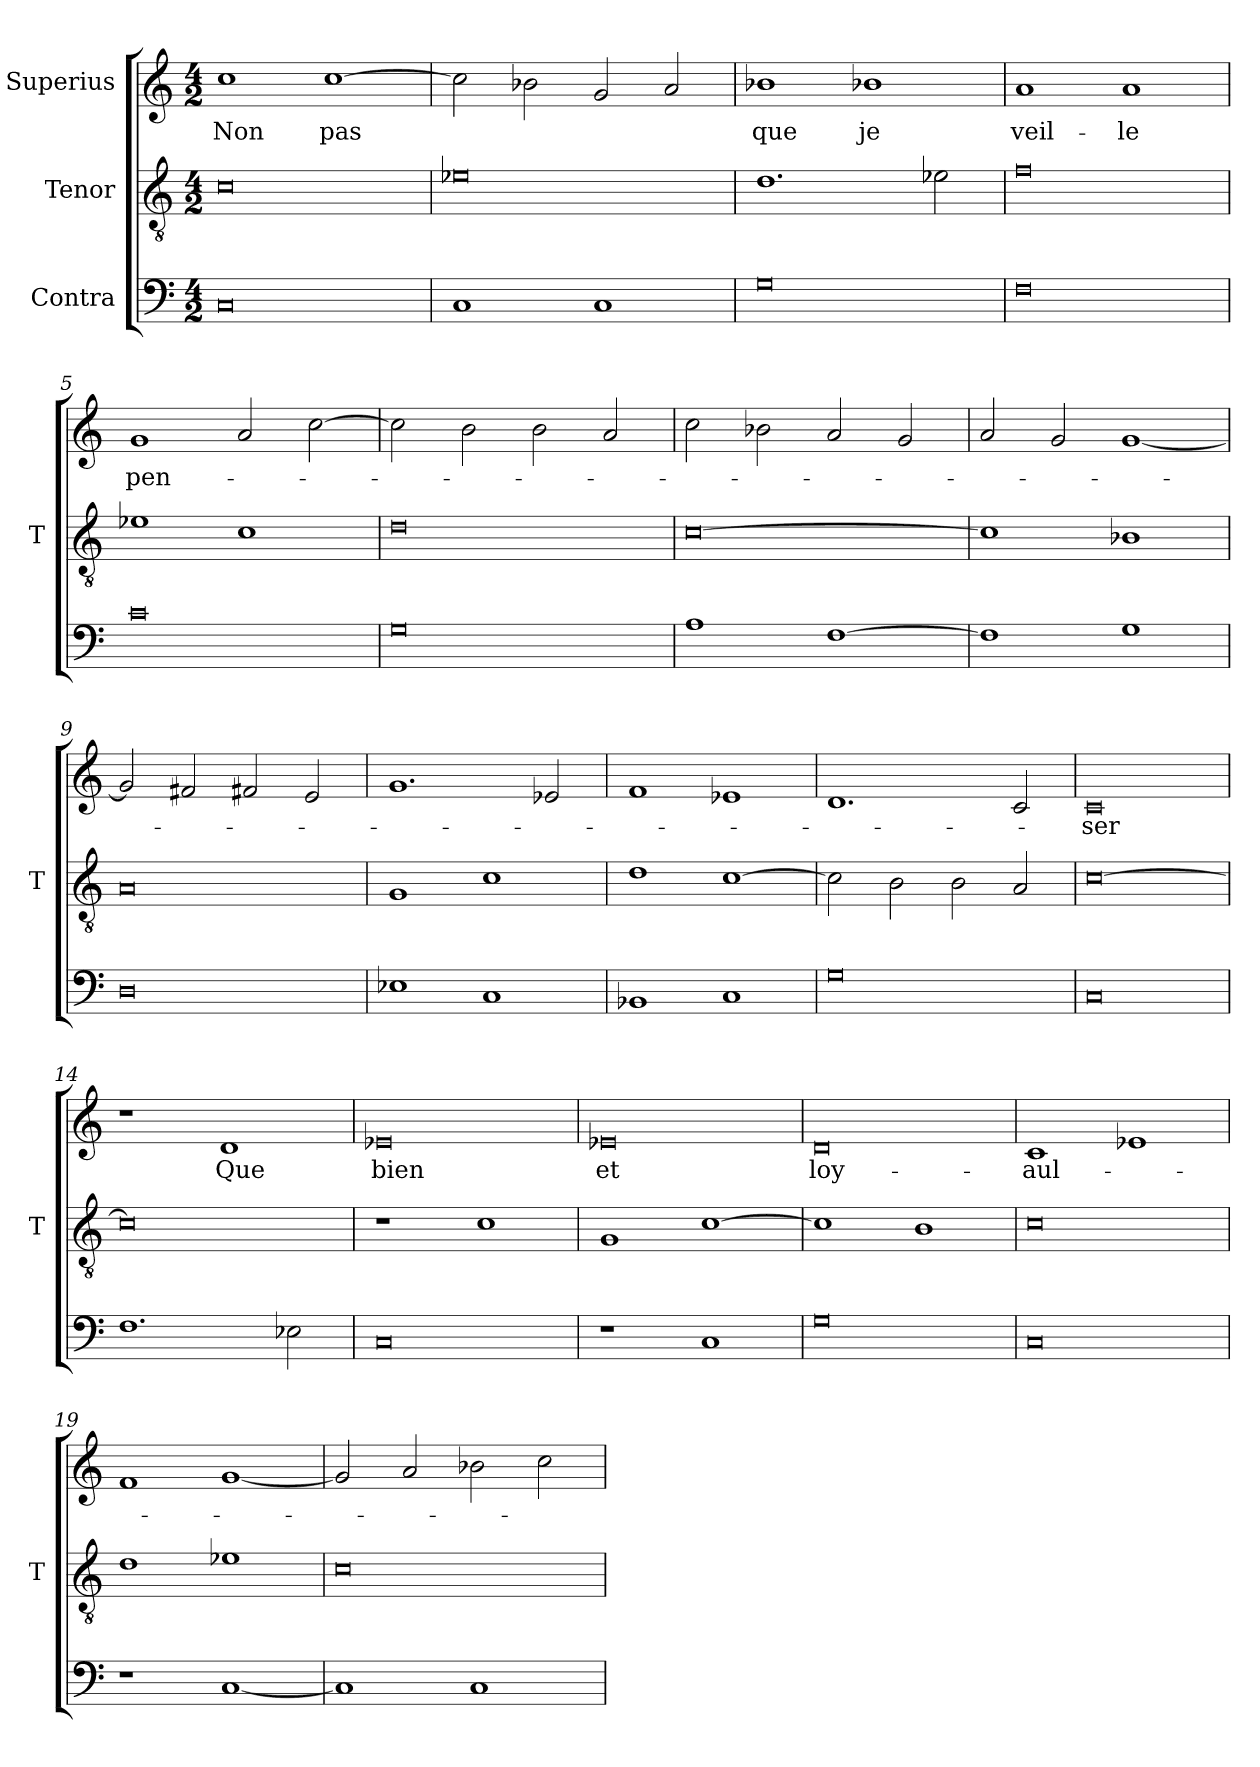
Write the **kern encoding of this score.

**kern	**kern	**kern	**text
*part3	*part2	*part1	*part1
*staff3	*staff2	*staff1	*staff1
*I"Contra	*I"Tenor	*I"Superius	*
*	*I'T	*	*
*clefF4	*clefGv2	*clefG2	*
*M4/2	*M4/2	*M4/2	*
=1	=1	=1	=1
0C	0c	1cc	-Non
.	.	[1cc	-pas
=2	=2	=2	=2
1C	0e-X	2cc]	.
.	.	2b-X	.
1C	.	2g	.
.	.	2a	.
=3	=3	=3	=3
0G	1.d	1b-X	-que
.	.	1b-X	-je
.	2e-X	.	.
=4	=4	=4	=4
0F	0f	1a	veil-
.	.	1a	-le
=5	=5	=5	=5
0c	1e-X	1g	pen-
.	1c	2a	.
.	.	[2cc	.
=6	=6	=6	=6
0G	0d	2cc]	.
.	.	2b	.
.	.	2b	.
.	.	2a	.
=7	=7	=7	=7
1A	[0c	2cc	.
.	.	2b-X	.
[1F	.	2a	.
.	.	2g	.
=8	=8	=8	=8
1F]	1c]	2a	.
.	.	2g	.
1G	1B-X	[1g	.
=9	=9	=9	=9
0D	0A	2g]	.
.	.	2f#X	.
.	.	2f#X	.
.	.	2e	.
=10	=10	=10	=10
1E-X	1G	1.g	.
1C	1c	.	.
.	.	2e-X	.
=11	=11	=11	=11
1BB-X	1d	1f	.
1C	[1c	1e-X	.
=12	=12	=12	=12
0G	2c]	1.d	.
.	2B	.	.
.	2B	.	.
.	2A	2c	.
=13	=13	=13	=13
0C	[0c	0c	-ser
=14	=14	=14	=14
1.F	0c]	1r	.
.	.	1d	-Que
2E-X	.	.	.
=15	=15	=15	=15
0C	1r	0e-X	-bien
.	1c	.	.
=16	=16	=16	=16
1r	1G	0e-X	-et
1C	[1c	.	.
=17	=17	=17	=17
0G	1c]	0d	loy-
.	1B	.	.
=18	=18	=18	=18
0C	0c	1c	-aul-
.	.	1e-X	.
=19	=19	=19	=19
1r	1d	1f	.
[1C	1e-X	[1g	.
=20	=20	=20	=20
1C]	0c	2g]	.
.	.	2a	.
1C	.	2b-X	.
.	.	2cc	.
=	=	=	=
*-	*-	*-	*-
